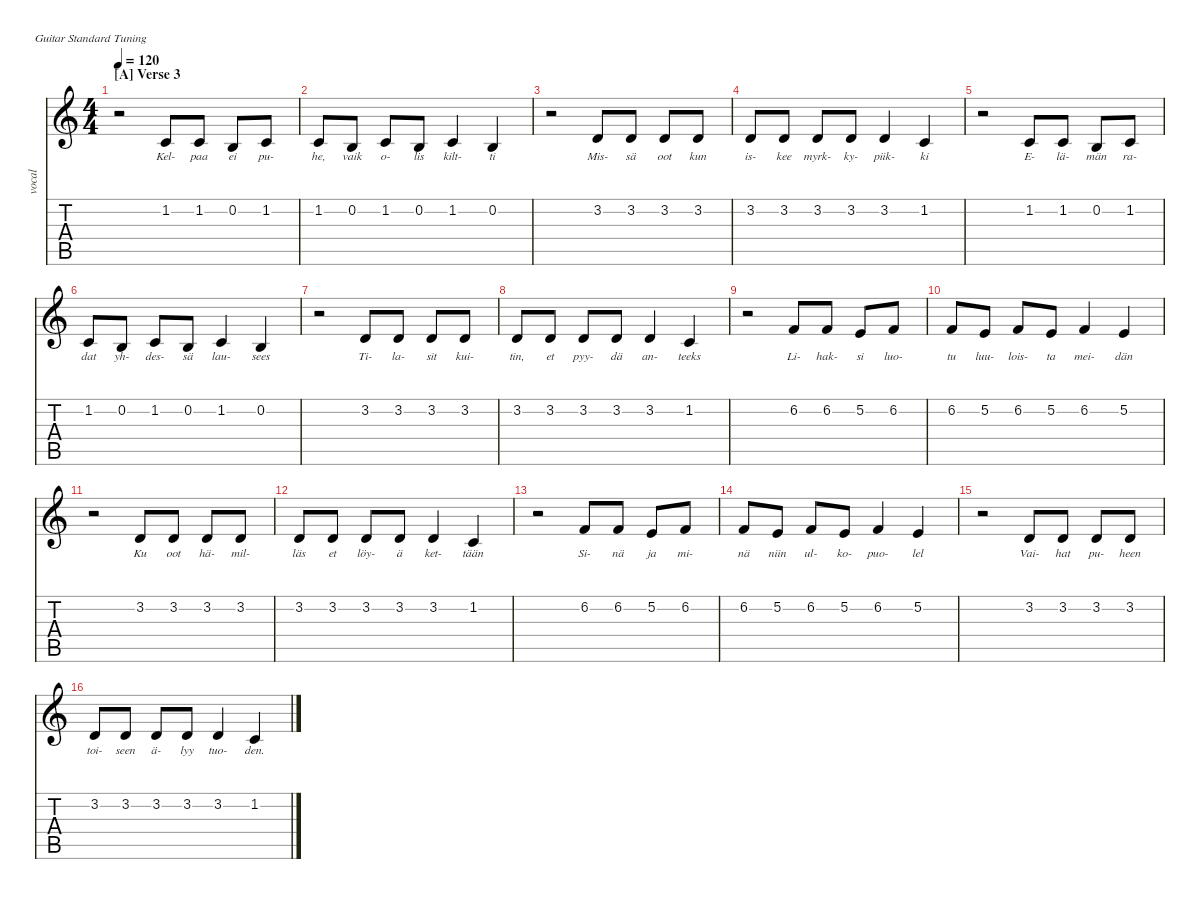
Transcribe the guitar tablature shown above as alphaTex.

\defaultSystemsLayout 4
\hideDynamics
\bracketExtendMode nobrackets
\track ("Rap" "vocal") {instrument lead6voice}
\staff {score tabs}
\tuning (E4 B3 G3 D3 A2 E2)
\ts (4 4)
\section ("A" "Verse 3")
\tempo 120
\clef g2
\ks c
r.2{dy mf} 1.2.8{lyrics (0 "Kel-") lyrics (1 "") lyrics (2 "") lyrics (3 "") lyrics (4 "")} 1.2.8{lyrics (0 "paa") lyrics (1 "") lyrics (2 "") lyrics (3 "") lyrics (4 "")} 0.2.8{lyrics (0 "ei") lyrics (1 "") lyrics (2 "") lyrics (3 "") lyrics (4 "")} 1.2.8{lyrics (0 "pu-") lyrics (1 "") lyrics (2 "") lyrics (3 "") lyrics (4 "")} |
1.2.8{lyrics (0 "he,") lyrics (1 "") lyrics (2 "") lyrics (3 "") lyrics (4 "")} 0.2.8{lyrics (0 "vaik") lyrics (1 "") lyrics (2 "") lyrics (3 "") lyrics (4 "")} 1.2.8{lyrics (0 "o-") lyrics (1 "") lyrics (2 "") lyrics (3 "") lyrics (4 "")} 0.2.8{lyrics (0 "lis") lyrics (1 "") lyrics (2 "") lyrics (3 "") lyrics (4 "")} 1.2.4{lyrics (0 "kilt-") lyrics (1 "") lyrics (2 "") lyrics (3 "") lyrics (4 "")} 0.2.4{lyrics (0 "ti") lyrics (1 "") lyrics (2 "") lyrics (3 "") lyrics (4 "")} |
r.2 3.2.8{lyrics (0 "Mis-") lyrics (1 "") lyrics (2 "") lyrics (3 "") lyrics (4 "")} 3.2.8{lyrics (0 "sä") lyrics (1 "") lyrics (2 "") lyrics (3 "") lyrics (4 "")} 3.2.8{lyrics (0 "oot") lyrics (1 "") lyrics (2 "") lyrics (3 "") lyrics (4 "")} 3.2.8{lyrics (0 "kun") lyrics (1 "") lyrics (2 "") lyrics (3 "") lyrics (4 "")} |
3.2.8{lyrics (0 "is-") lyrics (1 "") lyrics (2 "") lyrics (3 "") lyrics (4 "")} 3.2.8{lyrics (0 "kee") lyrics (1 "") lyrics (2 "") lyrics (3 "") lyrics (4 "")} 3.2.8{lyrics (0 "myrk-") lyrics (1 "") lyrics (2 "") lyrics (3 "") lyrics (4 "")} 3.2.8{lyrics (0 "ky-") lyrics (1 "") lyrics (2 "") lyrics (3 "") lyrics (4 "")} 3.2.4{lyrics (0 "piik-") lyrics (1 "") lyrics (2 "") lyrics (3 "") lyrics (4 "")} 1.2.4{lyrics (0 "ki") lyrics (1 "") lyrics (2 "") lyrics (3 "") lyrics (4 "")} |
r.2 1.2.8{lyrics (0 "E-") lyrics (1 "") lyrics (2 "") lyrics (3 "") lyrics (4 "")} 1.2.8{lyrics (0 "lä-") lyrics (1 "") lyrics (2 "") lyrics (3 "") lyrics (4 "")} 0.2.8{lyrics (0 "män") lyrics (1 "") lyrics (2 "") lyrics (3 "") lyrics (4 "")} 1.2.8{lyrics (0 "ra-") lyrics (1 "") lyrics (2 "") lyrics (3 "") lyrics (4 "")} |
1.2.8{lyrics (0 "dat") lyrics (1 "") lyrics (2 "") lyrics (3 "") lyrics (4 "")} 0.2.8{lyrics (0 "yh-") lyrics (1 "") lyrics (2 "") lyrics (3 "") lyrics (4 "")} 1.2.8{lyrics (0 "des-") lyrics (1 "") lyrics (2 "") lyrics (3 "") lyrics (4 "")} 0.2.8{lyrics (0 "sä") lyrics (1 "") lyrics (2 "") lyrics (3 "") lyrics (4 "")} 1.2.4{lyrics (0 "lau-") lyrics (1 "") lyrics (2 "") lyrics (3 "") lyrics (4 "")} 0.2.4{lyrics (0 "sees") lyrics (1 "") lyrics (2 "") lyrics (3 "") lyrics (4 "")} |
r.2 3.2.8{lyrics (0 "Ti-") lyrics (1 "") lyrics (2 "") lyrics (3 "") lyrics (4 "")} 3.2.8{lyrics (0 "la-") lyrics (1 "") lyrics (2 "") lyrics (3 "") lyrics (4 "")} 3.2.8{lyrics (0 "sit") lyrics (1 "") lyrics (2 "") lyrics (3 "") lyrics (4 "")} 3.2.8{lyrics (0 "kui-") lyrics (1 "") lyrics (2 "") lyrics (3 "") lyrics (4 "")} |
3.2.8{lyrics (0 "tin,") lyrics (1 "") lyrics (2 "") lyrics (3 "") lyrics (4 "")} 3.2.8{lyrics (0 "et") lyrics (1 "") lyrics (2 "") lyrics (3 "") lyrics (4 "")} 3.2.8{lyrics (0 "pyy-") lyrics (1 "") lyrics (2 "") lyrics (3 "") lyrics (4 "")} 3.2.8{lyrics (0 "dä") lyrics (1 "") lyrics (2 "") lyrics (3 "") lyrics (4 "")} 3.2.4{lyrics (0 "an-") lyrics (1 "") lyrics (2 "") lyrics (3 "") lyrics (4 "")} 1.2.4{lyrics (0 "teeks") lyrics (1 "") lyrics (2 "") lyrics (3 "") lyrics (4 "")} |
r.2 6.2.8{lyrics (0 "Li-") lyrics (1 "") lyrics (2 "") lyrics (3 "") lyrics (4 "")} 6.2.8{lyrics (0 "hak-") lyrics (1 "") lyrics (2 "") lyrics (3 "") lyrics (4 "")} 5.2.8{lyrics (0 "si") lyrics (1 "") lyrics (2 "") lyrics (3 "") lyrics (4 "")} 6.2.8{lyrics (0 "luo-") lyrics (1 "") lyrics (2 "") lyrics (3 "") lyrics (4 "")} |
6.2.8{lyrics (0 "tu") lyrics (1 "") lyrics (2 "") lyrics (3 "") lyrics (4 "")} 5.2.8{lyrics (0 "luu-") lyrics (1 "") lyrics (2 "") lyrics (3 "") lyrics (4 "")} 6.2.8{lyrics (0 "lois-") lyrics (1 "") lyrics (2 "") lyrics (3 "") lyrics (4 "")} 5.2.8{lyrics (0 "ta") lyrics (1 "") lyrics (2 "") lyrics (3 "") lyrics (4 "")} 6.2.4{lyrics (0 "mei-") lyrics (1 "") lyrics (2 "") lyrics (3 "") lyrics (4 "")} 5.2.4{lyrics (0 "dän") lyrics (1 "") lyrics (2 "") lyrics (3 "") lyrics (4 "")} |
r.2 3.2.8{lyrics (0 "Ku") lyrics (1 "") lyrics (2 "") lyrics (3 "") lyrics (4 "")} 3.2.8{lyrics (0 "oot") lyrics (1 "") lyrics (2 "") lyrics (3 "") lyrics (4 "")} 3.2.8{lyrics (0 "hä-") lyrics (1 "") lyrics (2 "") lyrics (3 "") lyrics (4 "")} 3.2.8{lyrics (0 "mil-") lyrics (1 "") lyrics (2 "") lyrics (3 "") lyrics (4 "")} |
3.2.8{lyrics (0 "läs") lyrics (1 "") lyrics (2 "") lyrics (3 "") lyrics (4 "")} 3.2.8{lyrics (0 "et") lyrics (1 "") lyrics (2 "") lyrics (3 "") lyrics (4 "")} 3.2.8{lyrics (0 "löy-") lyrics (1 "") lyrics (2 "") lyrics (3 "") lyrics (4 "")} 3.2.8{lyrics (0 "ä") lyrics (1 "") lyrics (2 "") lyrics (3 "") lyrics (4 "")} 3.2.4{lyrics (0 "ket-") lyrics (1 "") lyrics (2 "") lyrics (3 "") lyrics (4 "")} 1.2.4{lyrics (0 "tään") lyrics (1 "") lyrics (2 "") lyrics (3 "") lyrics (4 "")} |
r.2 6.2.8{lyrics (0 "Si-") lyrics (1 "") lyrics (2 "") lyrics (3 "") lyrics (4 "")} 6.2.8{lyrics (0 "nä") lyrics (1 "") lyrics (2 "") lyrics (3 "") lyrics (4 "")} 5.2.8{lyrics (0 "ja") lyrics (1 "") lyrics (2 "") lyrics (3 "") lyrics (4 "")} 6.2.8{lyrics (0 "mi-") lyrics (1 "") lyrics (2 "") lyrics (3 "") lyrics (4 "")} |
6.2.8{lyrics (0 "nä") lyrics (1 "") lyrics (2 "") lyrics (3 "") lyrics (4 "")} 5.2.8{lyrics (0 "niin") lyrics (1 "") lyrics (2 "") lyrics (3 "") lyrics (4 "")} 6.2.8{lyrics (0 "ul-") lyrics (1 "") lyrics (2 "") lyrics (3 "") lyrics (4 "")} 5.2.8{lyrics (0 "ko-") lyrics (1 "") lyrics (2 "") lyrics (3 "") lyrics (4 "")} 6.2.4{lyrics (0 "puo-") lyrics (1 "") lyrics (2 "") lyrics (3 "") lyrics (4 "")} 5.2.4{lyrics (0 "lel") lyrics (1 "") lyrics (2 "") lyrics (3 "") lyrics (4 "")} |
r.2 3.2.8{lyrics (0 "Vai-") lyrics (1 "") lyrics (2 "") lyrics (3 "") lyrics (4 "")} 3.2.8{lyrics (0 "hat") lyrics (1 "") lyrics (2 "") lyrics (3 "") lyrics (4 "")} 3.2.8{lyrics (0 "pu-") lyrics (1 "") lyrics (2 "") lyrics (3 "") lyrics (4 "")} 3.2.8{lyrics (0 "heen") lyrics (1 "") lyrics (2 "") lyrics (3 "") lyrics (4 "")} |
3.2.8{lyrics (0 "toi-") lyrics (1 "") lyrics (2 "") lyrics (3 "") lyrics (4 "")} 3.2.8{lyrics (0 "seen") lyrics (1 "") lyrics (2 "") lyrics (3 "") lyrics (4 "")} 3.2.8{lyrics (0 "ä-") lyrics (1 "") lyrics (2 "") lyrics (3 "") lyrics (4 "")} 3.2.8{lyrics (0 "lyy") lyrics (1 "") lyrics (2 "") lyrics (3 "") lyrics (4 "")} 3.2.4{lyrics (0 "tuo-") lyrics (1 "") lyrics (2 "") lyrics (3 "") lyrics (4 "")} 1.2.4{lyrics (0 "den.") lyrics (1 "") lyrics (2 "") lyrics (3 "") lyrics (4 "")}
